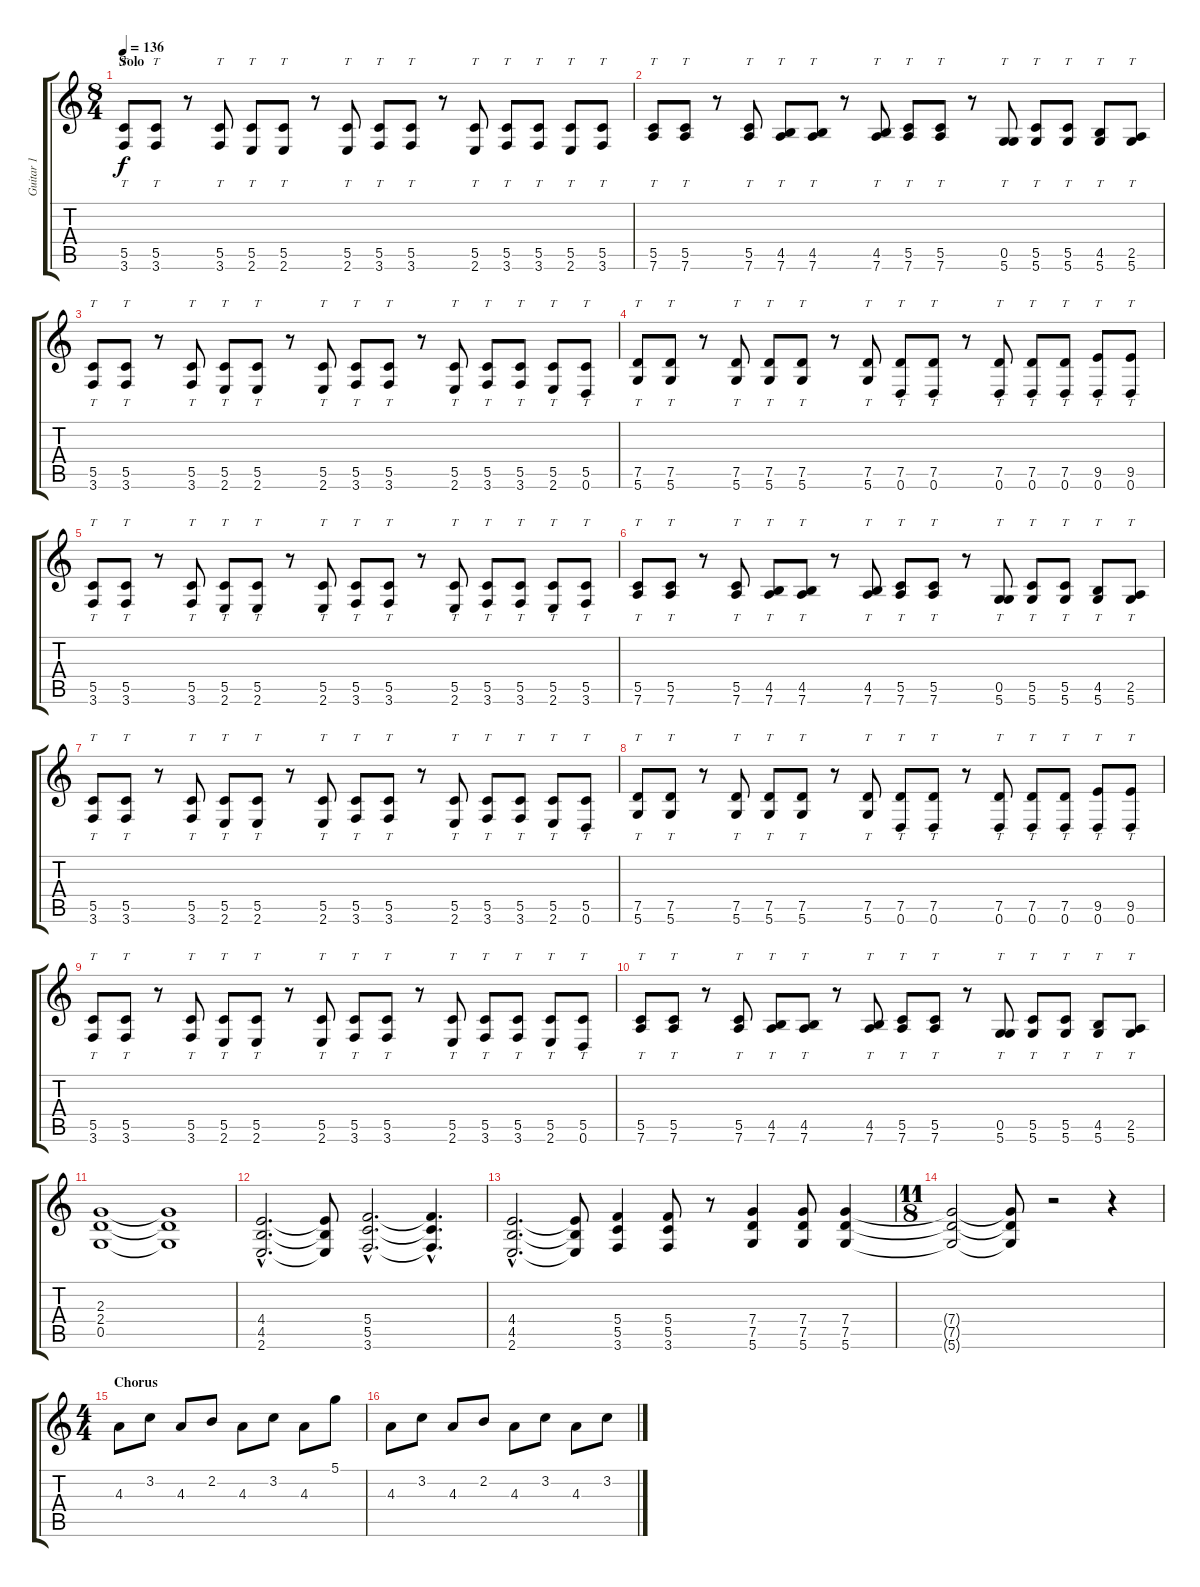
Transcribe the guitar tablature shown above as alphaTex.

\track ("Guitar 1" "Guitar 1") {instrument electricguitarclean}
\staff {score tabs}
\tuning (D4 A3 F3 C3 G2 D2) {hide}
\ts (8 4)
\section ("" "Solo")
\tempo 136
\clef g2
\ks c
(5.5 3.6).8{tt dy f instrument distortionguitar} (5.5 3.6).8{tt} r.8 (5.5 3.6).8{tt} (5.5 2.6).8{tt} (5.5 2.6).8{tt} r.8 (5.5 2.6).8{tt} (5.5 3.6).8{tt} (5.5 3.6).8{tt} r.8 (5.5 2.6).8{tt} (5.5 3.6).8{tt} (5.5 3.6).8{tt} (5.5 2.6).8{tt} (5.5 3.6).8{tt} |
(5.5 7.6).8{tt} (5.5 7.6).8{tt} r.8 (5.5 7.6).8{tt} (4.5 7.6).8{tt} (4.5 7.6).8{tt} r.8 (4.5 7.6).8{tt} (5.5 7.6).8{tt} (5.5 7.6).8{tt} r.8 (0.5 5.6).8{tt} (5.5 5.6).8{tt} (5.5 5.6).8{tt} (4.5 5.6).8{tt} (2.5 5.6).8{tt} |
(5.5 3.6).8{tt instrument distortionguitar} (5.5 3.6).8{tt} r.8 (5.5 3.6).8{tt} (5.5 2.6).8{tt} (5.5 2.6).8{tt} r.8 (5.5 2.6).8{tt} (5.5 3.6).8{tt} (5.5 3.6).8{tt} r.8 (5.5 2.6).8{tt} (5.5 3.6).8{tt} (5.5 3.6).8{tt} (5.5 2.6).8{tt} (5.5 0.6).8{tt} |
(7.5 5.6).8{tt instrument distortionguitar} (7.5 5.6).8{tt} r.8 (7.5 5.6).8{tt} (7.5 5.6).8{tt} (7.5 5.6).8{tt} r.8 (7.5 5.6).8{tt} (7.5 0.6).8{tt} (7.5 0.6).8{tt} r.8 (7.5 0.6).8{tt} (7.5 0.6).8{tt} (7.5 0.6).8{tt} (9.5 0.6).8{tt} (9.5 0.6).8{tt} |
(5.5 3.6).8{tt instrument distortionguitar} (5.5 3.6).8{tt} r.8 (5.5 3.6).8{tt} (5.5 2.6).8{tt} (5.5 2.6).8{tt} r.8 (5.5 2.6).8{tt} (5.5 3.6).8{tt} (5.5 3.6).8{tt} r.8 (5.5 2.6).8{tt} (5.5 3.6).8{tt} (5.5 3.6).8{tt} (5.5 2.6).8{tt} (5.5 3.6).8{tt} |
(5.5 7.6).8{tt} (5.5 7.6).8{tt} r.8 (5.5 7.6).8{tt} (4.5 7.6).8{tt} (4.5 7.6).8{tt} r.8 (4.5 7.6).8{tt} (5.5 7.6).8{tt} (5.5 7.6).8{tt} r.8 (0.5 5.6).8{tt} (5.5 5.6).8{tt} (5.5 5.6).8{tt} (4.5 5.6).8{tt} (2.5 5.6).8{tt} |
(5.5 3.6).8{tt instrument distortionguitar} (5.5 3.6).8{tt} r.8 (5.5 3.6).8{tt} (5.5 2.6).8{tt} (5.5 2.6).8{tt} r.8 (5.5 2.6).8{tt} (5.5 3.6).8{tt} (5.5 3.6).8{tt} r.8 (5.5 2.6).8{tt} (5.5 3.6).8{tt} (5.5 3.6).8{tt} (5.5 2.6).8{tt} (5.5 0.6).8{tt} |
(7.5 5.6).8{tt instrument distortionguitar} (7.5 5.6).8{tt} r.8 (7.5 5.6).8{tt} (7.5 5.6).8{tt} (7.5 5.6).8{tt} r.8 (7.5 5.6).8{tt} (7.5 0.6).8{tt} (7.5 0.6).8{tt} r.8 (7.5 0.6).8{tt} (7.5 0.6).8{tt} (7.5 0.6).8{tt} (9.5 0.6).8{tt} (9.5 0.6).8{tt} |
(5.5 3.6).8{tt instrument distortionguitar} (5.5 3.6).8{tt} r.8 (5.5 3.6).8{tt} (5.5 2.6).8{tt} (5.5 2.6).8{tt} r.8 (5.5 2.6).8{tt} (5.5 3.6).8{tt} (5.5 3.6).8{tt} r.8 (5.5 2.6).8{tt} (5.5 3.6).8{tt} (5.5 3.6).8{tt} (5.5 2.6).8{tt} (5.5 0.6).8{tt} |
(5.5 7.6).8{tt} (5.5 7.6).8{tt} r.8 (5.5 7.6).8{tt} (4.5 7.6).8{tt} (4.5 7.6).8{tt} r.8 (4.5 7.6).8{tt} (5.5 7.6).8{tt} (5.5 7.6).8{tt} r.8 (0.5 5.6).8{tt} (5.5 5.6).8{tt} (5.5 5.6).8{tt} (4.5 5.6).8{tt} (2.5 5.6).8{tt} |
(2.3 2.4 0.5).1 (2.3{t} 2.4{t} 0.5{t}).1 |
(4.4{hac} 4.5{hac} 2.6{hac}).2{d} (4.4{t} 4.5{t} 2.6{t}).8 (5.4{hac} 5.5{hac} 3.6{hac}).2{d} (5.4{hac t} 5.5{hac t} 3.6{hac t}).4{d} |
(4.4{hac} 4.5{hac} 2.6{hac}).2{d} (4.4{t} 4.5{t} 2.6{t}).8 (5.4 5.5 3.6).4 (5.4 5.5 3.6).8 r.8 (7.4 7.5 5.6).4 (7.4 7.5 5.6).8 (7.4 7.5 5.6).4 |
\ts (11 8)
(7.4{t} 7.5{t} 5.6{t}).2 (7.4{t} 7.5{t} 5.6{t}).8 r.2 r.4 |
\ts (4 4)
\section ("" "Chorus")
4.3.8{instrument electricguitarclean} 3.2.8 4.3.8 2.2.8 4.3.8 3.2.8 4.3.8 5.1.8 |
4.3.8 3.2.8 4.3.8 2.2.8 4.3.8 3.2.8 4.3.8 3.2.8
